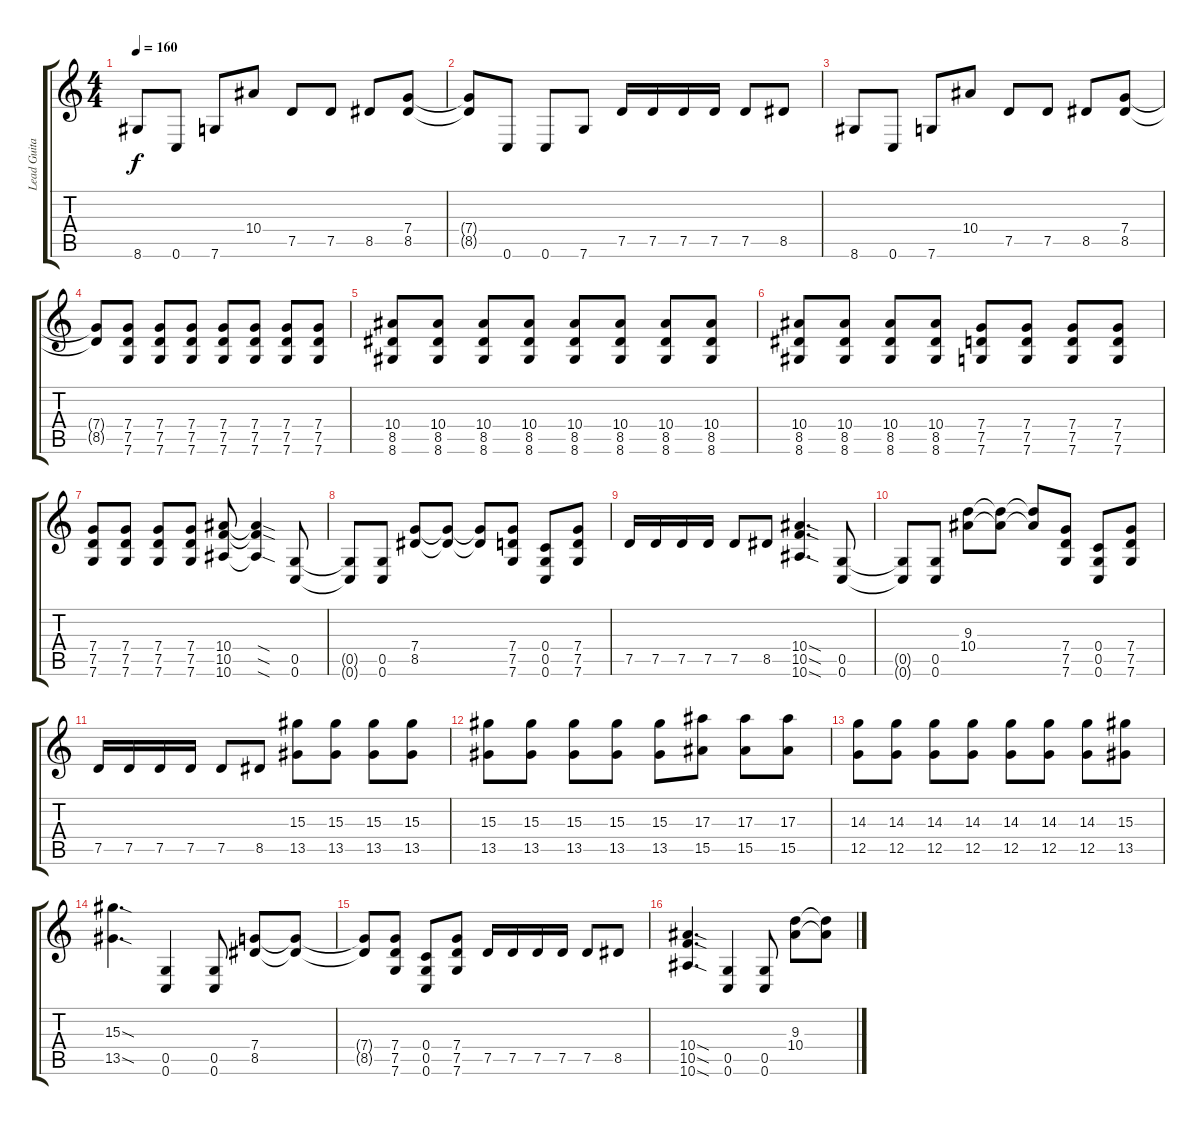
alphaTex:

\track ("Lead Guitar" "Lead Guita") {instrument distortionguitar}
\staff {score tabs}
\tuning (D4 A3 F3 C3 G2 C2) {hide}
\ts (4 4)
\tempo 160
\clef g2
\ks c
8.6.8{dy f} 0.6.8 7.6.8 10.4.8 7.5.8 7.5.8 8.5.8 (7.4 8.5).8 |
(7.4{t} 8.5{t}).8 0.6.8 0.6.8 7.6.8 7.5.16 7.5.16 7.5.16 7.5.16 7.5.8 8.5.8 |
8.6.8 0.6.8 7.6.8 10.4.8 7.5.8 7.5.8 8.5.8 (7.4 8.5).8 |
(7.4{t} 8.5{t}).8 (7.4 7.5 7.6).8 (7.4 7.5 7.6).8 (7.4 7.5 7.6).8 (7.4 7.5 7.6).8 (7.4 7.5 7.6).8 (7.4 7.5 7.6).8 (7.4 7.5 7.6).8 |
(10.4 8.5 8.6).8 (10.4 8.5 8.6).8 (10.4 8.5 8.6).8 (10.4 8.5 8.6).8 (10.4 8.5 8.6).8 (10.4 8.5 8.6).8 (10.4 8.5 8.6).8 (10.4 8.5 8.6).8 |
(10.4 8.5 8.6).8 (10.4 8.5 8.6).8 (10.4 8.5 8.6).8 (10.4 8.5 8.6).8 (7.4 7.5 7.6).8 (7.4 7.5 7.6).8 (7.4 7.5 7.6).8 (7.4 7.5 7.6).8 |
(7.4 7.5 7.6).8 (7.4 7.5 7.6).8 (7.4 7.5 7.6).8 (7.4 7.5 7.6).8 (10.4 10.5 10.6).8 (10.4{sod t} 10.5{sod t} 10.6{sod t}).4 (0.5 0.6).8 |
(0.5{t} 0.6{t}).8 (0.5 0.6).8 (7.4 8.5).8 (7.4{t} 8.5{t}).8 (7.4{t} 8.5{t}).8 (7.4 7.5 7.6).8 (0.4 0.5 0.6).8 (7.4 7.5 7.6).8 |
7.5.16 7.5.16 7.5.16 7.5.16 7.5.8 8.5.8 (10.4{sod} 10.5{sod} 10.6{sod}).4{d} (0.5 0.6).8 |
(0.5{t} 0.6{t}).8 (0.5 0.6).8 (9.3 10.4).8 (9.3{t} 10.4{t}).8 (9.3{t} 10.4{t}).8 (7.4 7.5 7.6).8 (0.4 0.5 0.6).8 (7.4 7.5 7.6).8 |
7.5.16 7.5.16 7.5.16 7.5.16 7.5.8 8.5.8 (15.3 13.5).8 (15.3 13.5).8 (15.3 13.5).8 (15.3 13.5).8 |
(15.3 13.5).8 (15.3 13.5).8 (15.3 13.5).8 (15.3 13.5).8 (15.3 13.5).8 (17.3 15.5).8 (17.3 15.5).8 (17.3 15.5).8 |
(14.3 12.5).8 (14.3 12.5).8 (14.3 12.5).8 (14.3 12.5).8 (14.3 12.5).8 (14.3 12.5).8 (14.3 12.5).8 (15.3 13.5).8 |
(15.3{sod} 13.5{sod}).4{d} (0.5 0.6).4 (0.5 0.6).8 (7.4 8.5).8 (7.4{t} 8.5{t}).8 |
(7.4{t} 8.5{t}).8 (7.4 7.5 7.6).8 (0.4 0.5 0.6).8 (7.4 7.5 7.6).8 7.5.16 7.5.16 7.5.16 7.5.16 7.5.8 8.5.8 |
(10.4{sod} 10.5{sod} 10.6{sod}).4{d} (0.5 0.6).4 (0.5 0.6).8 (9.3 10.4).8 (9.3{t} 10.4{t}).8
